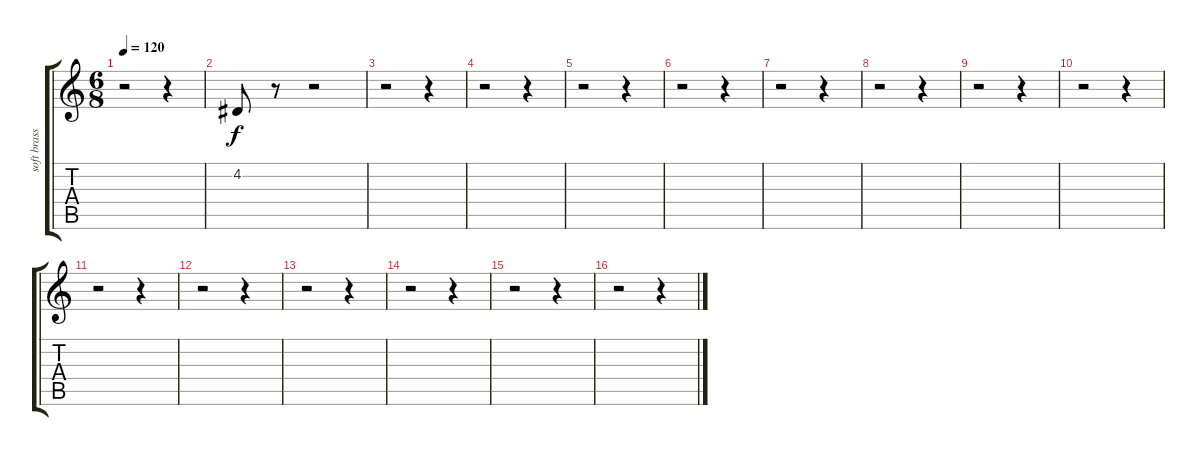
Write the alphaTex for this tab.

\track ("soft brass" "soft brass") {instrument trumpet}
\staff {score tabs}
\tuning (E4 B3 G3 D3 A2 E2) {hide}
\ts (6 8)
\tempo 120
\clef g2
\ks c
r.2{dy f} r.4 |
4.2.8 r.8 r.2 |
r.2 r.4 |
r.2 r.4 |
r.2 r.4 |
r.2 r.4 |
r.2 r.4 |
r.2 r.4 |
r.2 r.4 |
r.2 r.4 |
r.2 r.4 |
r.2 r.4 |
r.2 r.4 |
r.2 r.4 |
r.2 r.4 |
r.2 r.4
